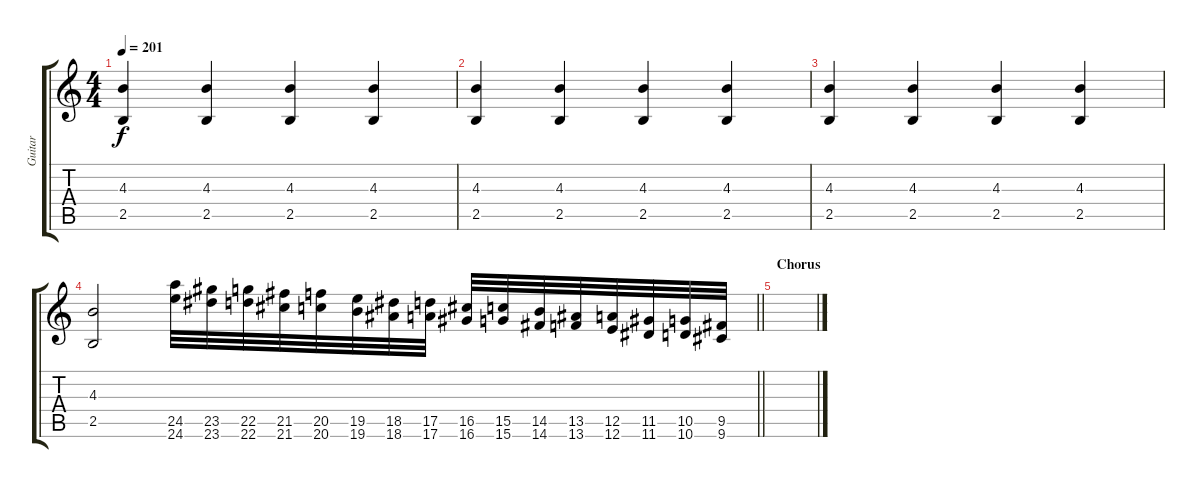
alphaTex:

\track ("Guitar" "Guitar") {instrument distortionguitar}
\staff {score tabs}
\tuning (E4 B3 G3 D3 A2 E2) {hide}
\ts (4 4)
\tempo 201
\clef g2
\ks c
(4.3 2.5).4{dy f} (4.3 2.5).4 (4.3 2.5).4 (4.3 2.5).4 |
(4.3 2.5).4 (4.3 2.5).4 (4.3 2.5).4 (4.3 2.5).4 |
(4.3 2.5).4 (4.3 2.5).4 (4.3 2.5).4 (4.3 2.5).4 |
\barLineRight lightlight
(4.3 2.5).2 (24.5 24.6).32 (23.5 23.6).32 (22.5 22.6).32 (21.5 21.6).32 (20.5 20.6).32 (19.5 19.6).32 (18.5 18.6).32 (17.5 17.6).32 (16.5 16.6).32 (15.5 15.6).32 (14.5 14.6).32 (13.5 13.6).32 (12.5 12.6).32 (11.5 11.6).32 (10.5 10.6).32 (9.5 9.6).32 |
\section ("" "Chorus")
